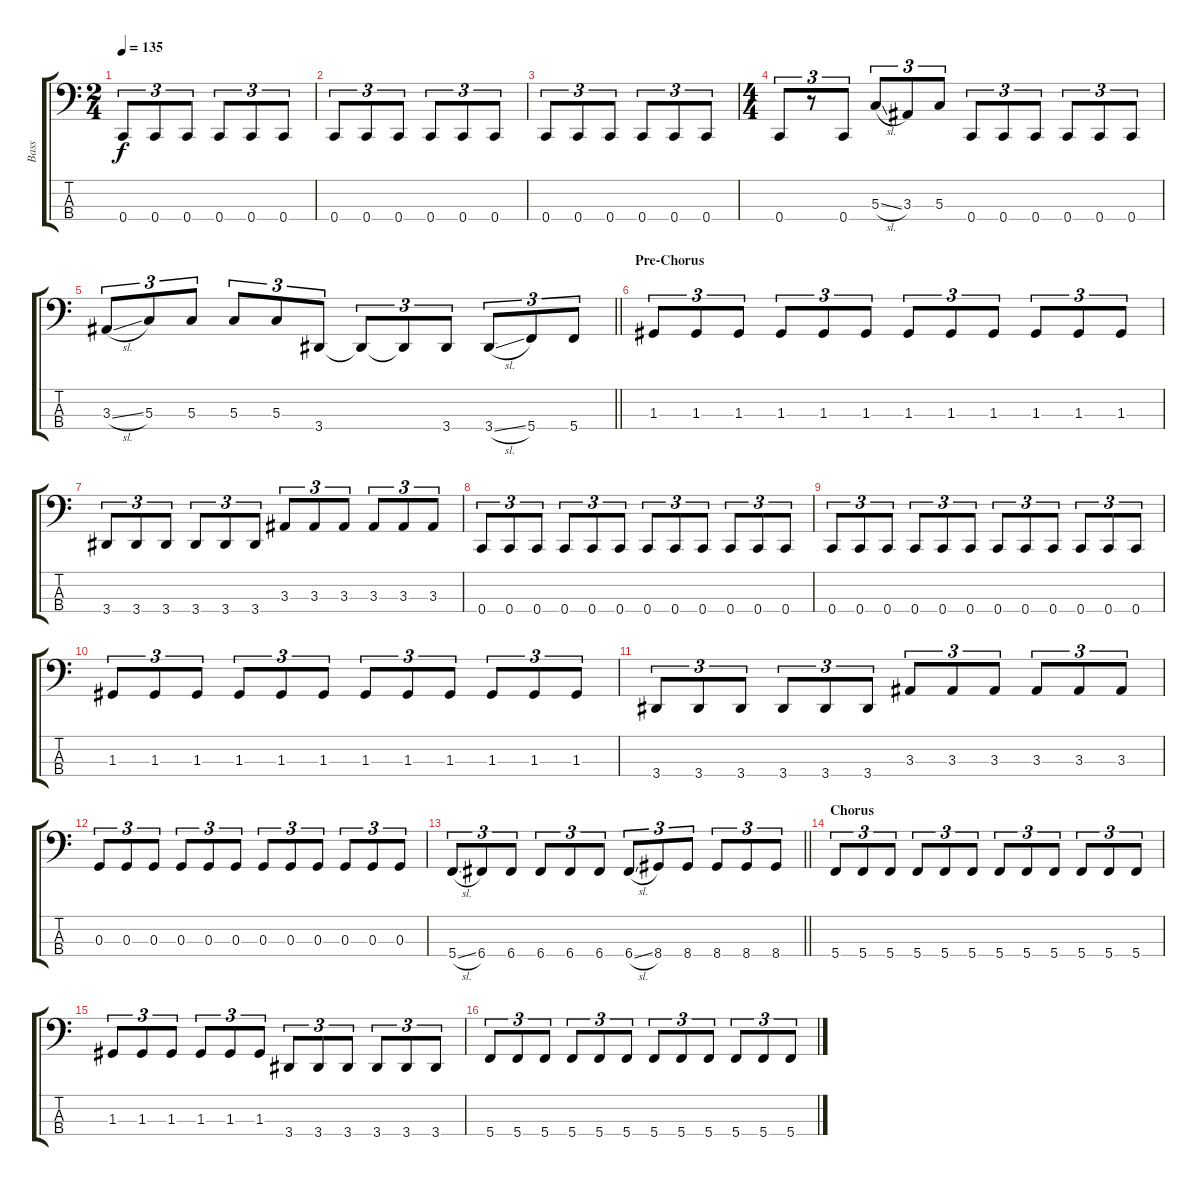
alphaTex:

\track ("Bass" "Bass") {instrument electricbasspick}
\staff {score tabs}
\tuning (F2 C2 G1 C1) {hide}
\ts (2 4)
\tempo 135
\clef f4
\ks c
0.4.8{tu (3 2) dy f} 0.4.8{tu (3 2)} 0.4.8{tu (3 2)} 0.4.8{tu (3 2)} 0.4.8{tu (3 2)} 0.4.8{tu (3 2)} |
0.4.8{tu (3 2)} 0.4.8{tu (3 2)} 0.4.8{tu (3 2)} 0.4.8{tu (3 2)} 0.4.8{tu (3 2)} 0.4.8{tu (3 2)} |
0.4.8{tu (3 2)} 0.4.8{tu (3 2)} 0.4.8{tu (3 2)} 0.4.8{tu (3 2)} 0.4.8{tu (3 2)} 0.4.8{tu (3 2)} |
\ts (4 4)
0.4.8{tu (3 2)} r.8{tu (3 2)} 0.4.8{tu (3 2)} 5.3{sl}.8{tu (3 2)} 3.3.8{tu (3 2)} 5.3.8{tu (3 2)} 0.4.8{tu (3 2)} 0.4.8{tu (3 2)} 0.4.8{tu (3 2)} 0.4.8{tu (3 2)} 0.4.8{tu (3 2)} 0.4.8{tu (3 2)} |
\barLineRight lightlight
3.3{sl}.8{tu (3 2)} 5.3.8{tu (3 2)} 5.3.8{tu (3 2)} 5.3.8{tu (3 2)} 5.3.8{tu (3 2)} 3.4.8{tu (3 2)} 3.4{t}.8{tu (3 2)} 3.4{t}.8{tu (3 2)} 3.4.8{tu (3 2)} 3.4{sl}.8{tu (3 2)} 5.4.8{tu (3 2)} 5.4.8{tu (3 2)} |
\section ("" "Pre-Chorus")
1.3.8{tu (3 2)} 1.3.8{tu (3 2)} 1.3.8{tu (3 2)} 1.3.8{tu (3 2)} 1.3.8{tu (3 2)} 1.3.8{tu (3 2)} 1.3.8{tu (3 2)} 1.3.8{tu (3 2)} 1.3.8{tu (3 2)} 1.3.8{tu (3 2)} 1.3.8{tu (3 2)} 1.3.8{tu (3 2)} |
3.4.8{tu (3 2)} 3.4.8{tu (3 2)} 3.4.8{tu (3 2)} 3.4.8{tu (3 2)} 3.4.8{tu (3 2)} 3.4.8{tu (3 2)} 3.3.8{tu (3 2)} 3.3.8{tu (3 2)} 3.3.8{tu (3 2)} 3.3.8{tu (3 2)} 3.3.8{tu (3 2)} 3.3.8{tu (3 2)} |
0.4.8{tu (3 2)} 0.4.8{tu (3 2)} 0.4.8{tu (3 2)} 0.4.8{tu (3 2)} 0.4.8{tu (3 2)} 0.4.8{tu (3 2)} 0.4.8{tu (3 2)} 0.4.8{tu (3 2)} 0.4.8{tu (3 2)} 0.4.8{tu (3 2)} 0.4.8{tu (3 2)} 0.4.8{tu (3 2)} |
0.4.8{tu (3 2)} 0.4.8{tu (3 2)} 0.4.8{tu (3 2)} 0.4.8{tu (3 2)} 0.4.8{tu (3 2)} 0.4.8{tu (3 2)} 0.4.8{tu (3 2)} 0.4.8{tu (3 2)} 0.4.8{tu (3 2)} 0.4.8{tu (3 2)} 0.4.8{tu (3 2)} 0.4.8{tu (3 2)} |
1.3.8{tu (3 2)} 1.3.8{tu (3 2)} 1.3.8{tu (3 2)} 1.3.8{tu (3 2)} 1.3.8{tu (3 2)} 1.3.8{tu (3 2)} 1.3.8{tu (3 2)} 1.3.8{tu (3 2)} 1.3.8{tu (3 2)} 1.3.8{tu (3 2)} 1.3.8{tu (3 2)} 1.3.8{tu (3 2)} |
3.4.8{tu (3 2)} 3.4.8{tu (3 2)} 3.4.8{tu (3 2)} 3.4.8{tu (3 2)} 3.4.8{tu (3 2)} 3.4.8{tu (3 2)} 3.3.8{tu (3 2)} 3.3.8{tu (3 2)} 3.3.8{tu (3 2)} 3.3.8{tu (3 2)} 3.3.8{tu (3 2)} 3.3.8{tu (3 2)} |
0.3.8{tu (3 2)} 0.3.8{tu (3 2)} 0.3.8{tu (3 2)} 0.3.8{tu (3 2)} 0.3.8{tu (3 2)} 0.3.8{tu (3 2)} 0.3.8{tu (3 2)} 0.3.8{tu (3 2)} 0.3.8{tu (3 2)} 0.3.8{tu (3 2)} 0.3.8{tu (3 2)} 0.3.8{tu (3 2)} |
\barLineRight lightlight
5.4{sl}.8{tu (3 2)} 6.4.8{tu (3 2)} 6.4.8{tu (3 2)} 6.4.8{tu (3 2)} 6.4.8{tu (3 2)} 6.4.8{tu (3 2)} 6.4{sl}.8{tu (3 2)} 8.4.8{tu (3 2)} 8.4.8{tu (3 2)} 8.4.8{tu (3 2)} 8.4.8{tu (3 2)} 8.4.8{tu (3 2)} |
\section ("" "Chorus")
5.4.8{tu (3 2)} 5.4.8{tu (3 2)} 5.4.8{tu (3 2)} 5.4.8{tu (3 2)} 5.4.8{tu (3 2)} 5.4.8{tu (3 2)} 5.4.8{tu (3 2)} 5.4.8{tu (3 2)} 5.4.8{tu (3 2)} 5.4.8{tu (3 2)} 5.4.8{tu (3 2)} 5.4.8{tu (3 2)} |
1.3.8{tu (3 2)} 1.3.8{tu (3 2)} 1.3.8{tu (3 2)} 1.3.8{tu (3 2)} 1.3.8{tu (3 2)} 1.3.8{tu (3 2)} 3.4.8{tu (3 2)} 3.4.8{tu (3 2)} 3.4.8{tu (3 2)} 3.4.8{tu (3 2)} 3.4.8{tu (3 2)} 3.4.8{tu (3 2)} |
5.4.8{tu (3 2)} 5.4.8{tu (3 2)} 5.4.8{tu (3 2)} 5.4.8{tu (3 2)} 5.4.8{tu (3 2)} 5.4.8{tu (3 2)} 5.4.8{tu (3 2)} 5.4.8{tu (3 2)} 5.4.8{tu (3 2)} 5.4.8{tu (3 2)} 5.4.8{tu (3 2)} 5.4.8{tu (3 2)}
